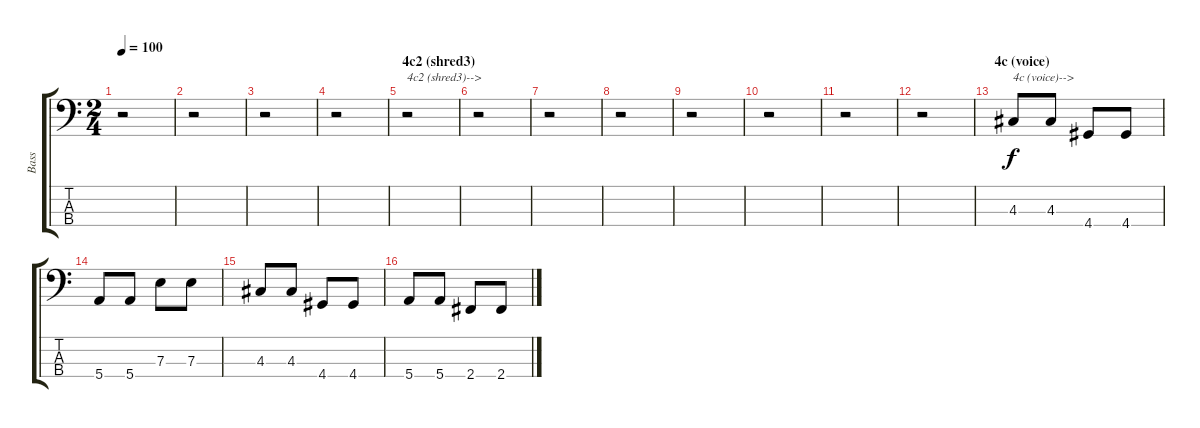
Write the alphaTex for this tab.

\track ("Bass" "Bass") {instrument electricbassfinger}
\staff {score tabs}
\tuning (G2 D2 A1 E1) {hide}
\ts (2 4)
\tempo 100
\clef f4
\ks c
r.2{dy f} |
r.2 |
r.2 |
r.2 |
\section ("" "4c2 (shred3)")
r.2{txt "4c2 (shred3)-->"} |
r.2 |
r.2 |
r.2 |
r.2 |
r.2 |
r.2 |
r.2 |
\section ("" "4c (voice)")
4.3.8{txt "4c (voice)-->"} 4.3.8 4.4.8 4.4.8 |
5.4.8 5.4.8 7.3.8 7.3.8 |
4.3.8 4.3.8 4.4.8 4.4.8 |
5.4.8 5.4.8 2.4.8 2.4.8
